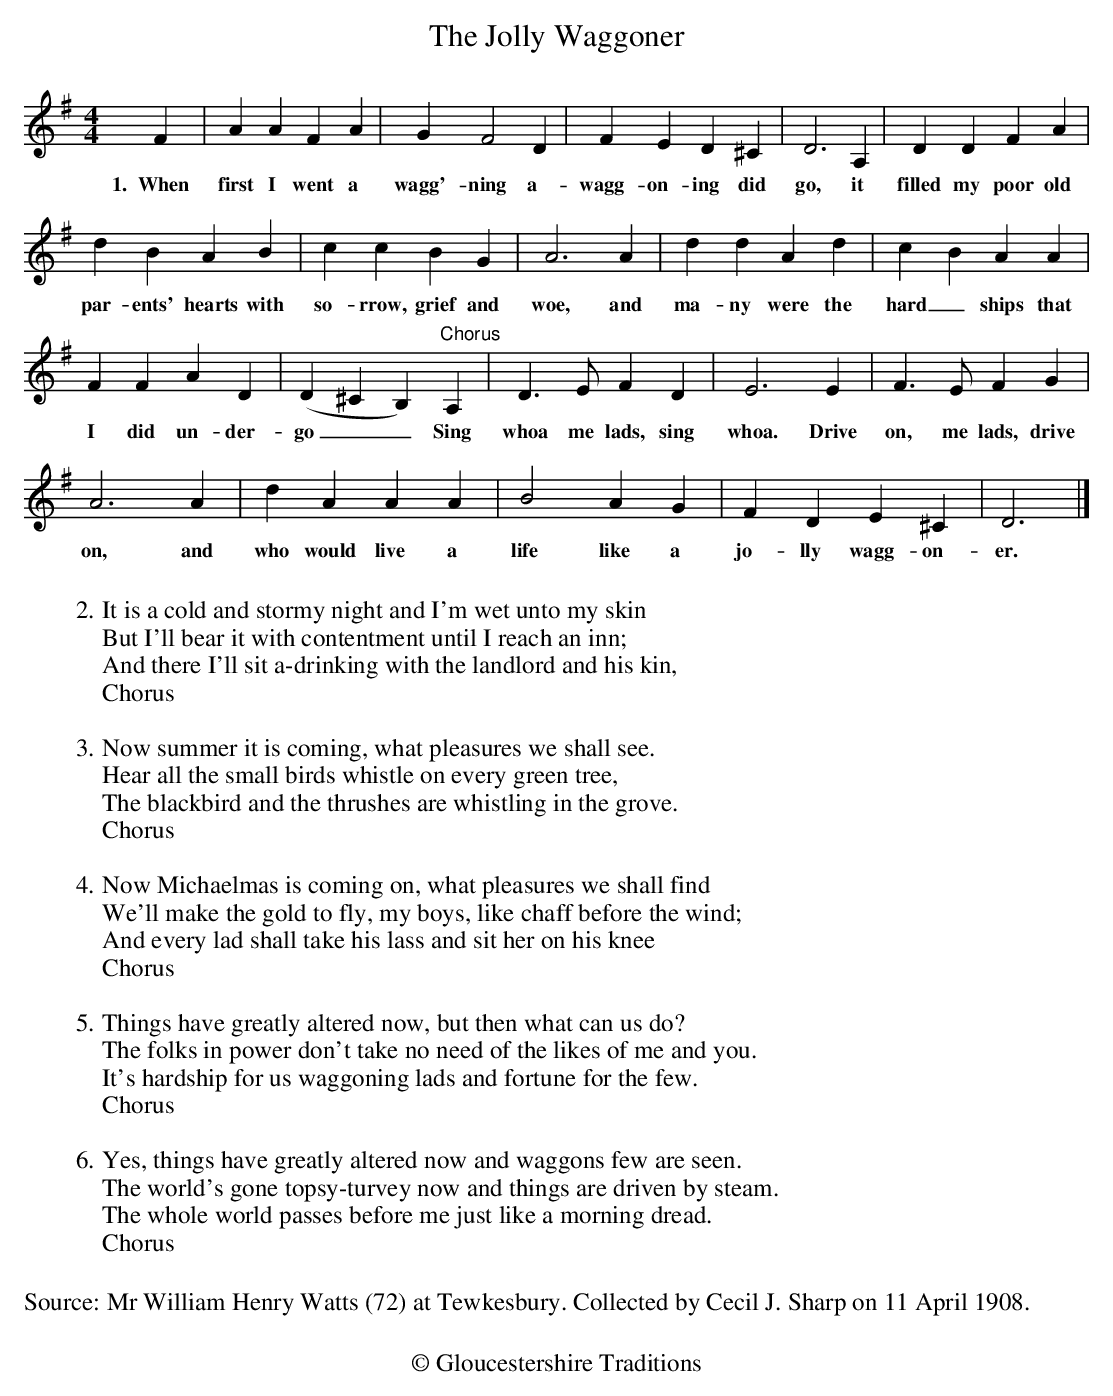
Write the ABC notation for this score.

X:1
T:Jolly Waggoner, The
M:4/4
L:1/8
K:Dmix
F2 | A2A2 F2A2 | G2F4 D2 | F2E2 D2^C2 | D6 A,2 | D2D2 F2A2 |
w:1.~~When first I went a wagg'-ning a-wagg-on-ing did go, it filled my poor old
d2B2 A2B2 | c2c2 B2G2 | A6 A2 | d2d2 A2d2 | c2-B2 A2A2 |
w:par-ents' hearts with so-rrow, grief and woe, and ma-ny were the hard_ships that
F2F2 A2D2 | (D2^C2 B,2)"Chorus"A,2 | D3E F2D2 | E6 E2 | F3E F2G2 |
w:I did un-der-go__ Sing whoa me lads, sing whoa. Drive on, me lads, drive
A6 A2 | d2A2 A2A2 | B4 A2G2 | F2D2 E2^C2 | D6 |]
w:on, and who would live a life like a jo-lly wagg-on-er.
W:
W:2. It is a cold and stormy night and I'm wet unto my skin
W:But I'll bear it with contentment until I reach an inn;
W:And there I'll sit a-drinking with the landlord and his kin,
W:Chorus
W:
W:3. Now summer it is coming, what pleasures we shall see.
W:Hear all the small birds whistle on every green tree,
W:The blackbird and the thrushes are whistling in the grove.
W:Chorus
W:
W:4.Now Michaelmas is coming on, what pleasures we shall find
W:We'll make the gold to fly, my boys, like chaff before the wind;
W:And every lad shall take his lass and sit her on his knee
W:Chorus
W:
W:5.Things have greatly altered now, but then what can us do?
W:The folks in power don't take no need of the likes of me and you.
W:It's hardship for us waggoning lads and fortune for the few.
W:Chorus
W:
W:6. Yes, things have greatly altered now and waggons few are seen.
W:The world's gone topsy-turvey now and things are driven by steam.
W:The whole world passes before me just like a morning dread.
W:Chorus
W:
w:~~
